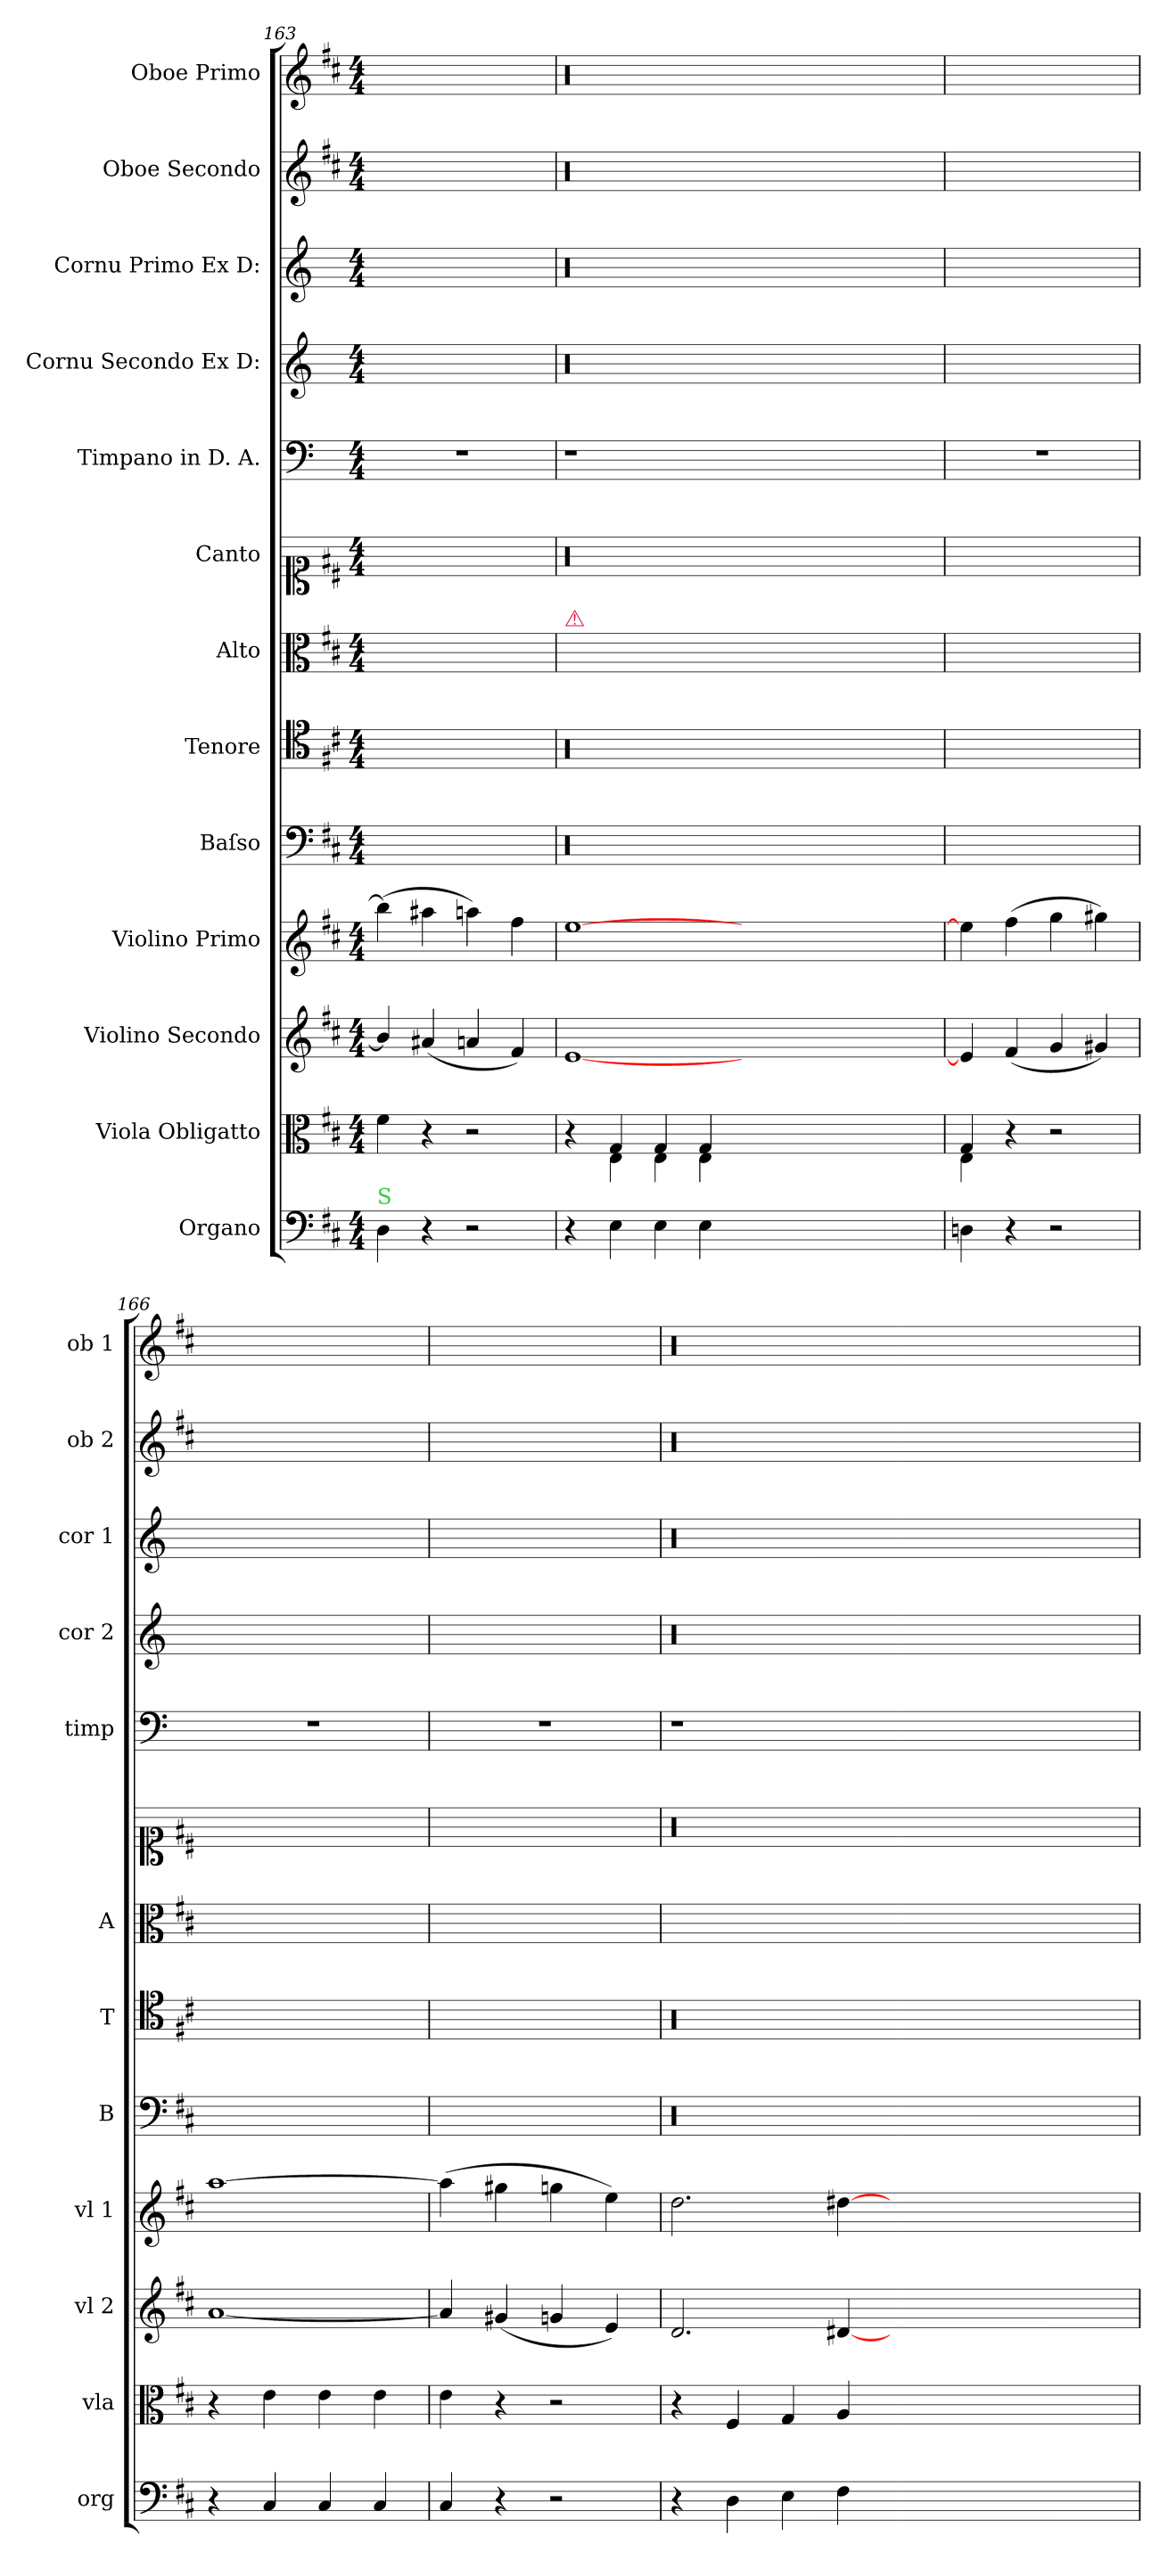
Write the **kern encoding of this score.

**kern	**kern	**kern	**kern	**kern	**kern	**kern	**kern	**kern	**kern	**kern	**kern	**kern
*part13	*part12	*part11	*part10	*part9	*part8	*part7	*part6	*part5	*part4	*part3	*part2	*part1
*staff13	*staff12	*staff11	*staff10	*staff9	*staff8	*staff7	*staff6	*staff5	*staff4	*staff3	*staff2	*staff1
*I"Organo	*I"Viola Obligatto	*I"Violino Secondo	*I"Violino Primo	*I"Baſso	*I"Tenore	*I"Alto	*I"Canto	*I"Timpano in D. A.	*I"Cornu Secondo Ex D:	*I"Cornu Primo Ex D:	*I"Oboe Secondo	*I"Oboe Primo
*I'org	*I'vla	*I'vl 2	*I'vl 1	*I'B	*I'T	*I'A	*	*I'timp	*I'cor 2	*I'cor 1	*I'ob 2	*I'ob 1
*clefF4	*clefC3	*clefG2	*clefG2	*clefF4	*clefC4	*clefC3	*clefC1	*clefF4	*clefG2	*clefG2	*clefG2	*clefG2
*	*	*	*	*	*	*	*	*	*ITrd6c10	*ITrd6c10	*	*
*k[f#c#]	*k[f#c#]	*k[f#c#]	*k[f#c#]	*k[f#c#]	*k[f#c#]	*k[f#c#]	*k[f#c#]	*k[]	*k[f#c#]	*k[f#c#]	*k[f#c#]	*k[f#c#]
*D:	*D:	*D:	*D:	*D:	*D:	*D:	*D:	*	*	*	*D:	*D:
*M4/4	*M4/4	*M4/4	*M4/4	*M4/4	*M4/4	*M4/4	*M4/4	*M4/4	*M4/4	*M4/4	*M4/4	*M4/4
=163	=163	=163	=163	=163	=163	=163	=163	=163	=163	=163	=163	=163
!LO:TX:a:color=limegreen:t=S	!	!	!	!	!	!	!	!	!	!	!	!
4D\	4f#\	4b/]	(4bb\]	1ryy	1ryy	1ryy	1ryy	1r	1ryy	1ryy	1ryy	1ryy
4r	4r	(4a#X/	4aa#X\	.	.	.	.	.	.	.	.	.
2r	2r	4an/	4aan\)	.	.	.	.	.	.	.	.	.
.	.	4f#/)	4ff#\	.	.	.	.	.	.	.	.	.
=164	=164	=164	=164	=164	=164	=164	=164	=164	=164	=164	=164	=164
*	*^	*	*	*	*	*	*	*	*	*	*	*
!	!	!	!	!	!	!	!LO:TX:a:color=crimson:t=⚠	!	!	!	!	!	!
4r	4r	4ryy	[1e	[1ee	00r	00r	1ryy	00r	1r	00r	00r	00r	00r
4E\	4G/	4E\	.	.	.	.	.	.	.	.	.	.	.
4E\	4G/	4E\	.	.	.	.	.	.	.	.	.	.	.
4E\	4G/	4E\	.	.	.	.	.	.	.	.	.	.	.
0.ryy	0.ryy	0.ryy	0.ryy	0.ryy	.	.	0.ryy	.	0.ryy	.	.	.	.
=165	=165	=165	=165	=165	=165	=165	=165	=165	=165	=165	=165	=165	=165
4Dn\	4G/	4E\	4e/]	4ee\]	1ryy	1ryy	1ryy	1ryy	1r	1ryy	1ryy	1ryy	1ryy
4r	4r	4ryy	(4f#/	(4ff#\	.	.	.	.	.	.	.	.	.
2r	2r	2ryy	4g/	4gg\	.	.	.	.	.	.	.	.	.
.	.	.	4g#X/)	4gg#X\)	.	.	.	.	.	.	.	.	.
*	*v	*v	*	*	*	*	*	*	*	*	*	*	*
=166	=166	=166	=166	=166	=166	=166	=166	=166	=166	=166	=166	=166
4r	4r	[1a	[1aa	1ryy	1ryy	1ryy	1ryy	1r	1ryy	1ryy	1ryy	1ryy
4C#/	4e\	.	.	.	.	.	.	.	.	.	.	.
4C#/	4e\	.	.	.	.	.	.	.	.	.	.	.
4C#/	4e\	.	.	.	.	.	.	.	.	.	.	.
=167	=167	=167	=167	=167	=167	=167	=167	=167	=167	=167	=167	=167
4C#/	4e\	4a/]	(4aa\]	1ryy	1ryy	1ryy	1ryy	1r	1ryy	1ryy	1ryy	1ryy
4r	4r	(4g#X/	4gg#X\	.	.	.	.	.	.	.	.	.
2r	2r	4gn/	4ggn\	.	.	.	.	.	.	.	.	.
.	.	4e/)	4ee\)	.	.	.	.	.	.	.	.	.
=168	=168	=168	=168	=168	=168	=168	=168	=168	=168	=168	=168	=168
4r	4r	2.d/	2.dd\	00r	00r	1ryy	00r	1r	00r	00r	00r	00r
4D\	4F#/	.	.	.	.	.	.	.	.	.	.	.
4E\	4G/	.	.	.	.	.	.	.	.	.	.	.
4F#\	4A/	[4d#X/	[4dd#X\	.	.	.	.	.	.	.	.	.
0.ryy	0.ryy	0.ryy	0.ryy	.	.	0.ryy	.	0.ryy	.	.	.	.
=	=	=	=	=	=	=	=	=	=	=	=	=
*-	*-	*-	*-	*-	*-	*-	*-	*-	*-	*-	*-	*-
